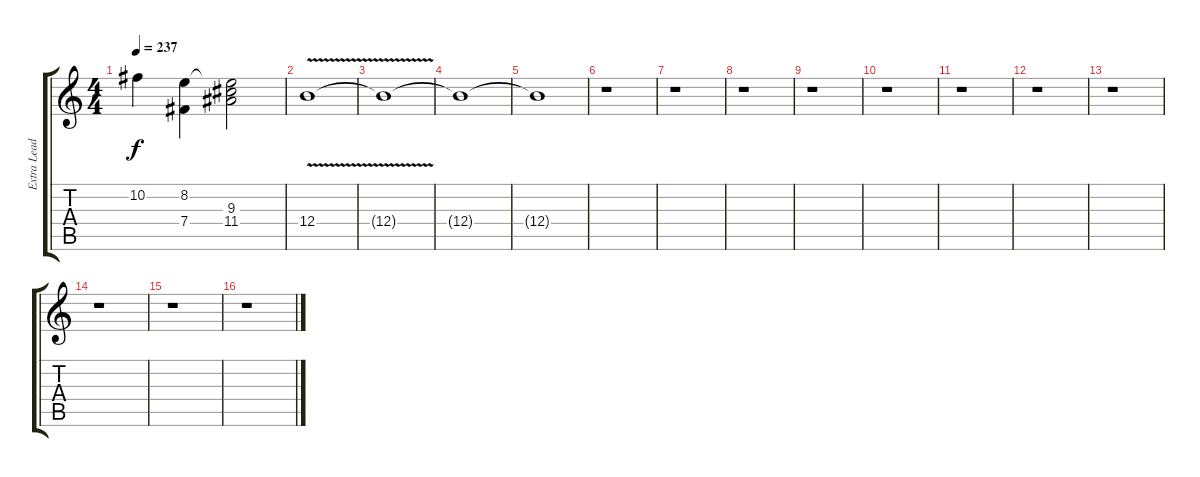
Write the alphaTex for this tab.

\track ("Extra Lead" "Extra Lead") {instrument distortionguitar}
\staff {score tabs}
\tuning (Db4 Ab3 E3 B2 Gb2 B1) {hide}
\ts (4 4)
\tempo 237
\clef g2
\ks c
10.2.4{dy f} (8.2 7.4{t}).4 (8.2{t} 9.3{t} 11.4).2 |
12.4{v}.1 |
12.4{t}.1 |
12.4{t}.1 |
12.4{t}.1 |
r.1 |
r.1 |
r.1 |
r.1 |
r.1 |
r.1 |
r.1 |
r.1 |
r.1 |
r.1 |
r.1
